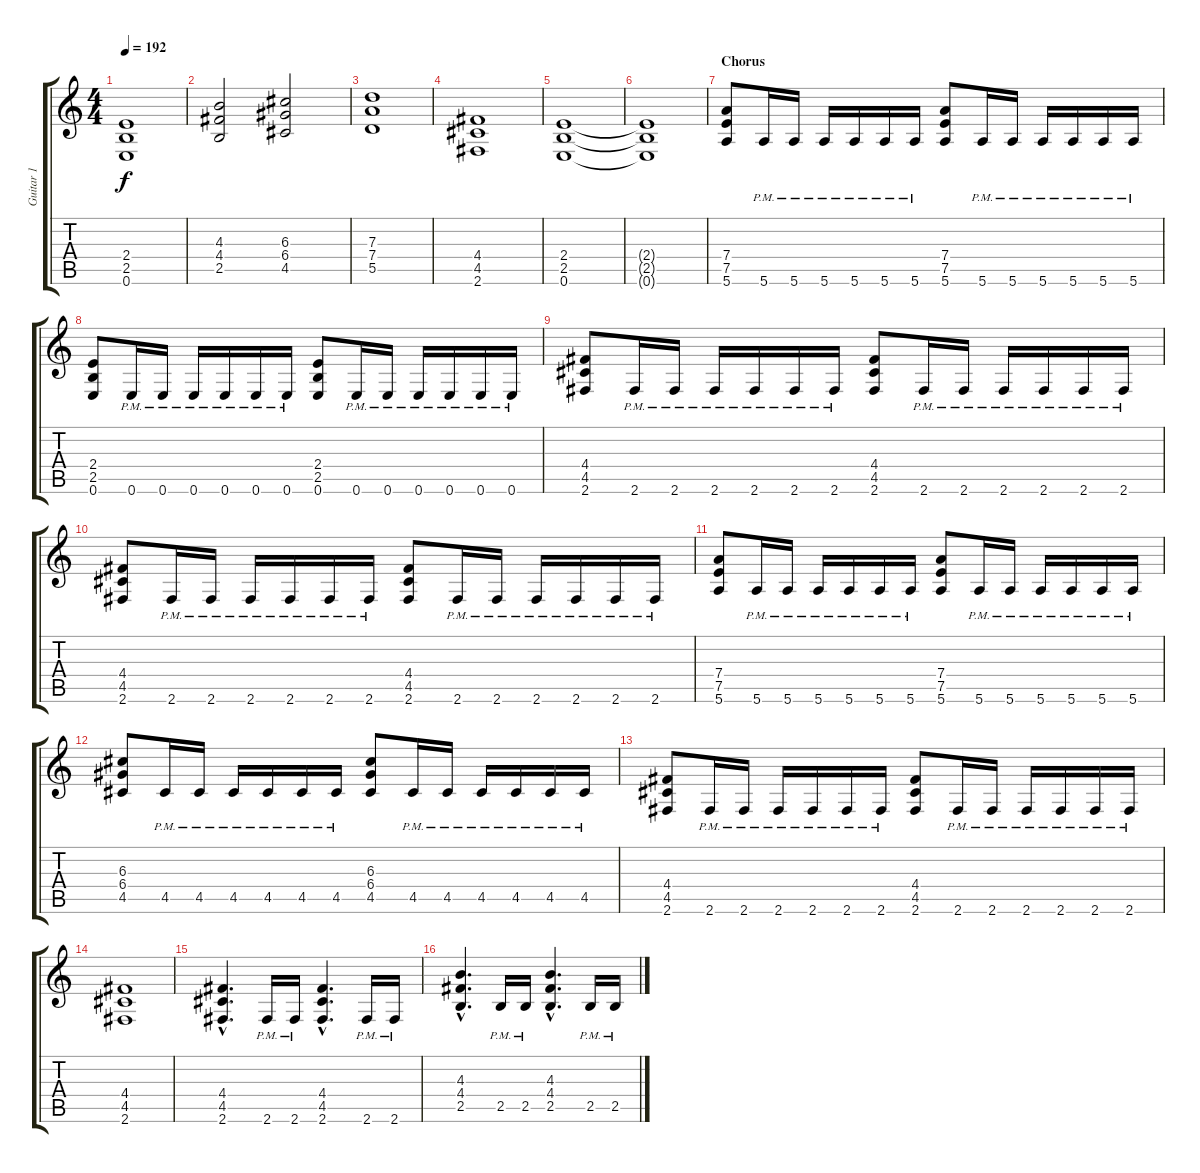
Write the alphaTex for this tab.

\track ("Guitar 1" "Guitar 1") {instrument distortionguitar}
\staff {score tabs}
\tuning (E4 B3 G3 D3 A2 E2) {hide}
\ts (4 4)
\tempo 192
\clef g2
\ks c
(2.4 2.5 0.6).1{dy f} |
(4.3 4.4 2.5).2 (6.3 6.4 4.5).2 |
(7.3 7.4 5.5).1 |
(4.4 4.5 2.6).1 |
(2.4 2.5 0.6).1 |
(2.4{t} 2.5{t} 0.6{t}).1 |
\section ("" "Chorus")
(7.4 7.5 5.6).8 5.6{pm}.16 5.6{pm}.16 5.6{pm}.16 5.6{pm}.16 5.6{pm}.16 5.6{pm}.16 (7.4 7.5 5.6).8 5.6{pm}.16 5.6{pm}.16 5.6{pm}.16 5.6{pm}.16 5.6{pm}.16 5.6{pm}.16 |
(2.4 2.5 0.6).8 0.6{pm}.16 0.6{pm}.16 0.6{pm}.16 0.6{pm}.16 0.6{pm}.16 0.6{pm}.16 (2.4 2.5 0.6).8 0.6{pm}.16 0.6{pm}.16 0.6{pm}.16 0.6{pm}.16 0.6{pm}.16 0.6{pm}.16 |
(4.4 4.5 2.6).8 2.6{pm}.16 2.6{pm}.16 2.6{pm}.16 2.6{pm}.16 2.6{pm}.16 2.6{pm}.16 (4.4 4.5 2.6).8 2.6{pm}.16 2.6{pm}.16 2.6{pm}.16 2.6{pm}.16 2.6{pm}.16 2.6{pm}.16 |
(4.4 4.5 2.6).8 2.6{pm}.16 2.6{pm}.16 2.6{pm}.16 2.6{pm}.16 2.6{pm}.16 2.6{pm}.16 (4.4 4.5 2.6).8 2.6{pm}.16 2.6{pm}.16 2.6{pm}.16 2.6{pm}.16 2.6{pm}.16 2.6{pm}.16 |
(7.4 7.5 5.6).8 5.6{pm}.16 5.6{pm}.16 5.6{pm}.16 5.6{pm}.16 5.6{pm}.16 5.6{pm}.16 (7.4 7.5 5.6).8 5.6{pm}.16 5.6{pm}.16 5.6{pm}.16 5.6{pm}.16 5.6{pm}.16 5.6{pm}.16 |
(6.3 6.4 4.5).8 4.5{pm}.16 4.5{pm}.16 4.5{pm}.16 4.5{pm}.16 4.5{pm}.16 4.5{pm}.16 (6.3 6.4 4.5).8 4.5{pm}.16 4.5{pm}.16 4.5{pm}.16 4.5{pm}.16 4.5{pm}.16 4.5{pm}.16 |
(4.4 4.5 2.6).8 2.6{pm}.16 2.6{pm}.16 2.6{pm}.16 2.6{pm}.16 2.6{pm}.16 2.6{pm}.16 (4.4 4.5 2.6).8 2.6{pm}.16 2.6{pm}.16 2.6{pm}.16 2.6{pm}.16 2.6{pm}.16 2.6{pm}.16 |
(4.4 4.5 2.6).1 |
(4.4{hac} 4.5{hac} 2.6{hac}).4{d} 2.6{pm}.16 2.6{pm}.16 (4.4{hac} 4.5{hac} 2.6{hac}).4{d} 2.6{pm}.16 2.6{pm}.16 |
(4.3{hac} 4.4{hac} 2.5{hac}).4{d} 2.5{pm}.16 2.5{pm}.16 (4.3{hac} 4.4{hac} 2.5{hac}).4{d} 2.5{pm}.16 2.5{pm}.16
